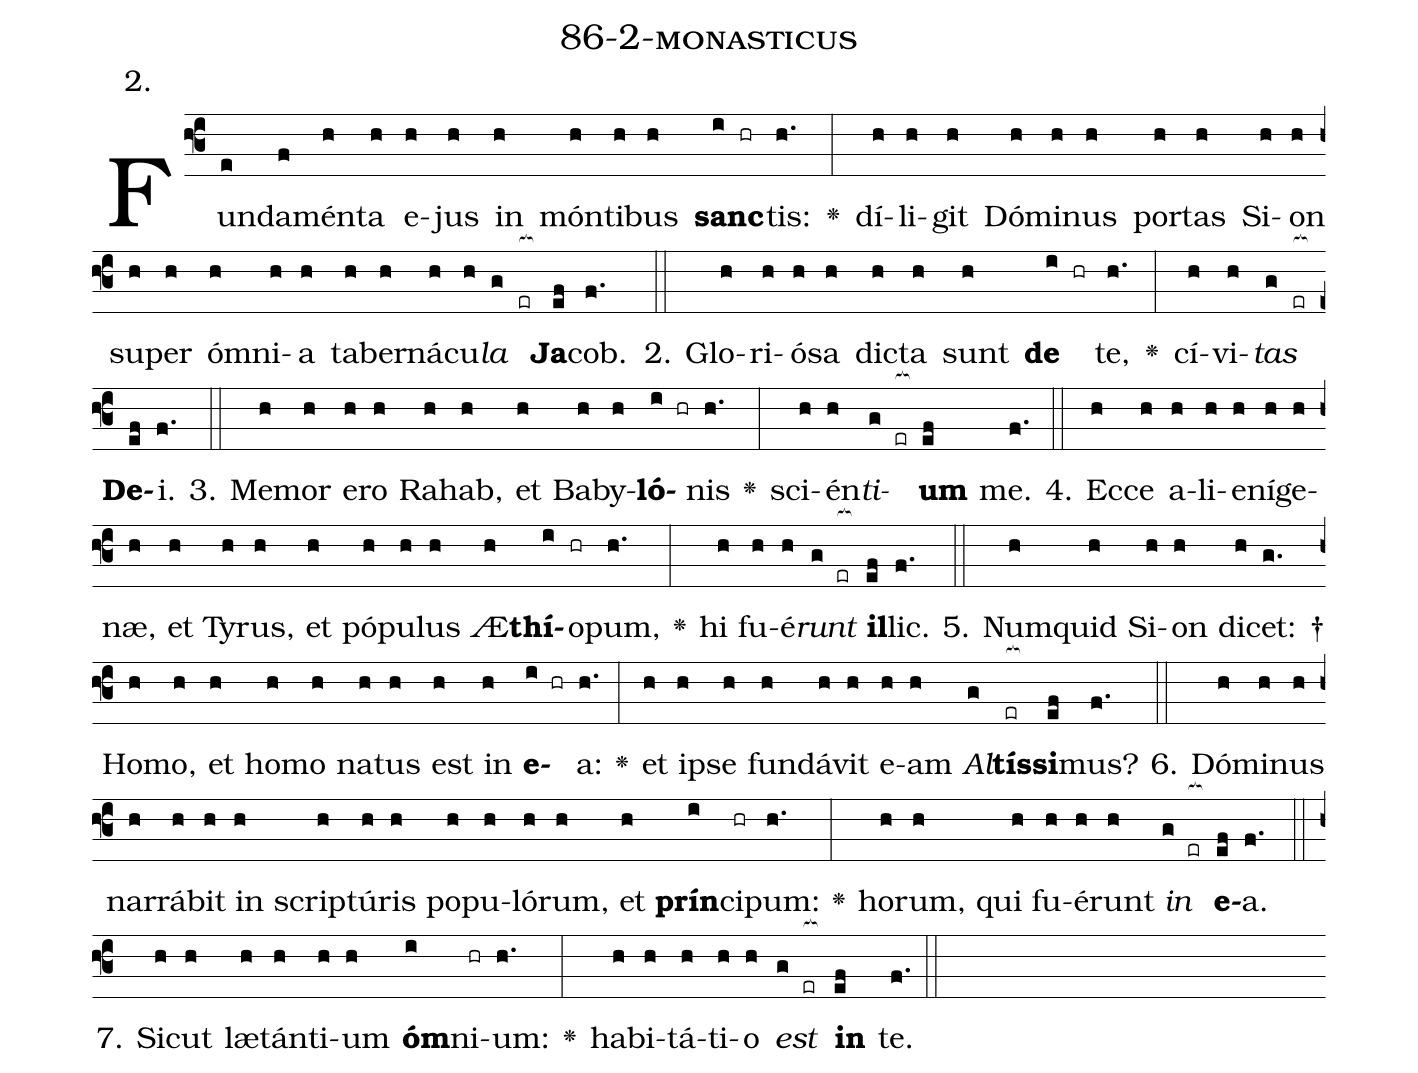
name: 86-2-monasticus;
annotation: 2.;
%%
(f3)Fun(e)da(f)mén(h)ta(h) e(h)jus(h) in(h) món(h)ti(h)bus(h) <b>sanc</b>(i hr)tis:(h.) <v>\greheightstar</v>(:) dí(h)li(h)git(h) Dó(h)mi(h)nus(h) por(h)tas(h) Si(h)on(h) su(h)per(h) óm(h)ni(h)a(h) ta(h)ber(h)ná(h)cu(h)<i>la</i>(g er[ocb:1{]) <b>Ja</b>(ef[ocb:0}])cob.(f.) (::)
2. Glo(h)ri(h)ó(h)sa(h) dic(h)ta(h) sunt(h) <b>de</b>(i hr) te,(h.) <v>\greheightstar</v>(:) cí(h)vi(h)<i>tas</i>(g er[ocb:1{]) <b>De</b>(ef[ocb:0}])i.(f.) (::)
3. Me(h)mor(h) e(h)ro(h) Ra(h)hab,(h) et(h) Ba(h)by(h)<b>ló</b>(i hr)nis(h.) <v>\greheightstar</v>(:) sci(h)én(h)<i>ti</i>(g er[ocb:1{])<b>um</b>(ef[ocb:0}]) me.(f.) (::)
4. Ec(h)ce(h) a(h)li(h)e(h)ní(h)ge(h)næ,(h) et(h) Ty(h)rus,(h) et(h) pó(h)pu(h)lus(h) Æ(h)<b>thí</b>(i)o(hr)pum,(h.) <v>\greheightstar</v>(:) hi(h) fu(h)é(h)<i>runt</i>(g er[ocb:1{]) <b>il</b>(ef[ocb:0}])lic.(f.) (::)
5. Num(h)quid(h) Si(h)on(h) di(h)cet: †(g.) Ho(h)mo,(h) et(h) ho(h)mo(h) na(h)tus(h) est(h) in(h) <b>e</b>(i hr)a:(h.) <v>\greheightstar</v>(:) et(h) ip(h)se(h) fun(h)dá(h)vit(h) e(h)am(h) <i>Al</i>(g)<b>tís</b>(er[ocb:1{])<b>si</b>(ef[ocb:0}])mus?(f.) (::)
6. Dó(h)mi(h)nus(h) nar(h)rá(h)bit(h) in(h) scrip(h)tú(h)ris(h) po(h)pu(h)ló(h)rum,(h) et(h) <b>prín</b>(i)ci(hr)pum:(h.) <v>\greheightstar</v>(:) ho(h)rum,(h) qui(h) fu(h)é(h)runt(h) <i>in</i>(g er[ocb:1{]) <b>e</b>(ef[ocb:0}])a.(f.) (::)
7. Sic(h)ut(h) læ(h)tán(h)ti(h)um(h) <b>óm</b>(i)ni(hr)um:(h.) <v>\greheightstar</v>(:) ha(h)bi(h)tá(h)ti(h)o(h) <i>est</i>(g er[ocb:1{]) <b>in</b>(ef[ocb:0}]) te.(f.) (::)
